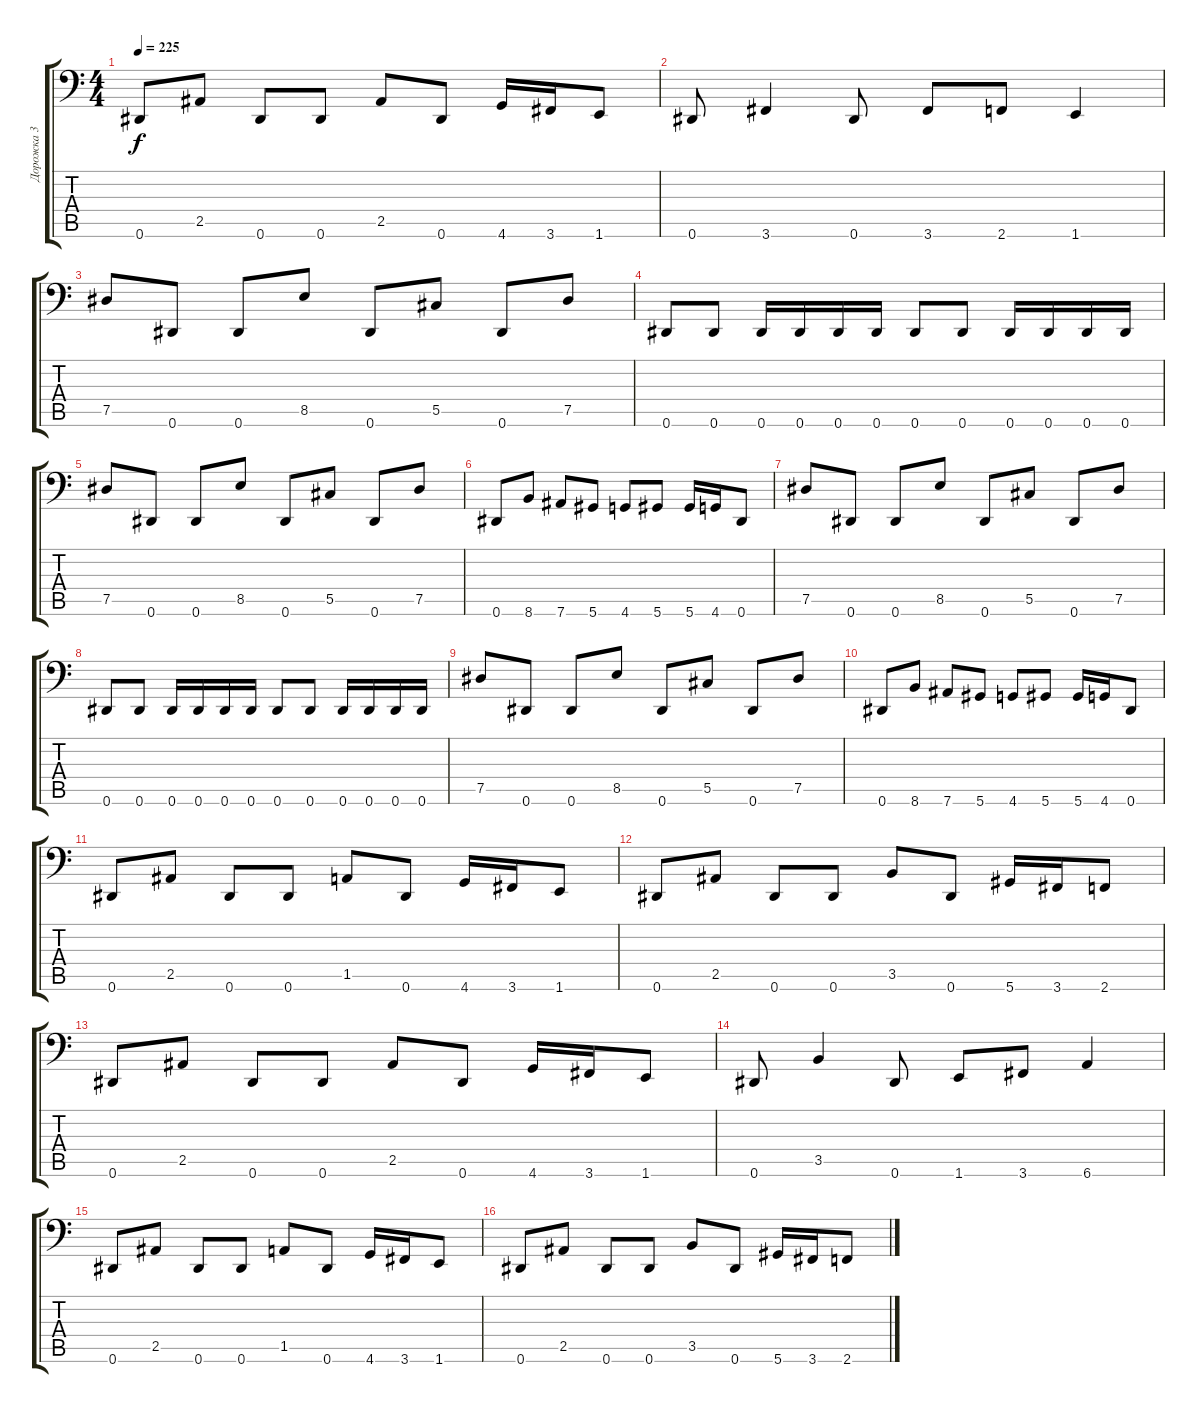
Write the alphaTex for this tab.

\track ("Дорожка 3" "Дорожка 3") {instrument electricbasspick}
\staff {score tabs}
\tuning (Eb3 Bb2 Gb2 Db2 Ab1 Eb1) {hide}
\ts (4 4)
\tempo 225
\clef f4
\ks c
0.6.8{dy f} 2.5.8 0.6.8 0.6.8 2.5.8 0.6.8 4.6.16 3.6.16 1.6.8 |
0.6.8 3.6.4 0.6.8 3.6.8 2.6.8 1.6.4 |
7.5.8 0.6.8 0.6.8 8.5.8 0.6.8 5.5.8 0.6.8 7.5.8 |
0.6.8 0.6.8 0.6.16 0.6.16 0.6.16 0.6.16 0.6.8 0.6.8 0.6.16 0.6.16 0.6.16 0.6.16 |
7.5.8 0.6.8 0.6.8 8.5.8 0.6.8 5.5.8 0.6.8 7.5.8 |
0.6.8 8.6.8 7.6.8 5.6.8 4.6.8 5.6.8 5.6.16 4.6.16 0.6.8 |
7.5.8 0.6.8 0.6.8 8.5.8 0.6.8 5.5.8 0.6.8 7.5.8 |
0.6.8 0.6.8 0.6.16 0.6.16 0.6.16 0.6.16 0.6.8 0.6.8 0.6.16 0.6.16 0.6.16 0.6.16 |
7.5.8 0.6.8 0.6.8 8.5.8 0.6.8 5.5.8 0.6.8 7.5.8 |
0.6.8 8.6.8 7.6.8 5.6.8 4.6.8 5.6.8 5.6.16 4.6.16 0.6.8 |
0.6.8 2.5.8 0.6.8 0.6.8 1.5.8 0.6.8 4.6.16 3.6.16 1.6.8 |
0.6.8 2.5.8 0.6.8 0.6.8 3.5.8 0.6.8 5.6.16 3.6.16 2.6.8 |
0.6.8 2.5.8 0.6.8 0.6.8 2.5.8 0.6.8 4.6.16 3.6.16 1.6.8 |
0.6.8 3.5.4 0.6.8 1.6.8 3.6.8 6.6.4 |
0.6.8 2.5.8 0.6.8 0.6.8 1.5.8 0.6.8 4.6.16 3.6.16 1.6.8 |
0.6.8 2.5.8 0.6.8 0.6.8 3.5.8 0.6.8 5.6.16 3.6.16 2.6.8
